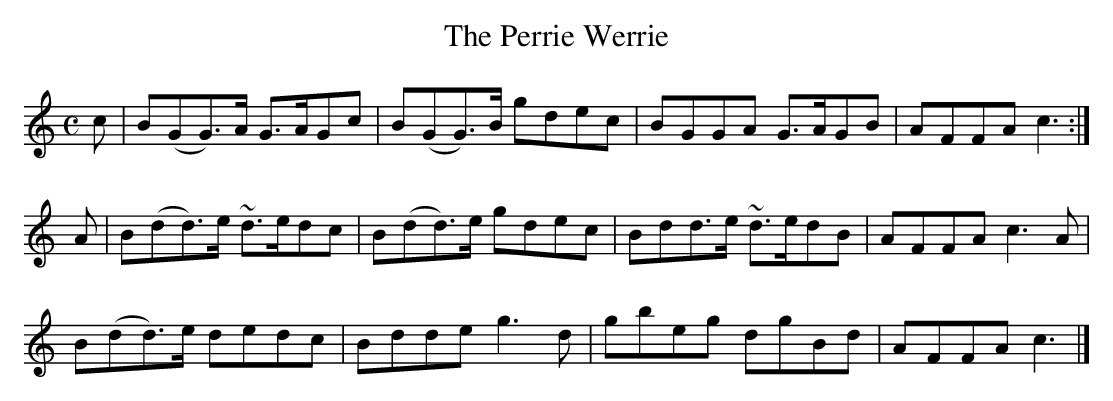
X:1
T: The Perrie Werrie
M: C
L: 1/8
K: Gmix
c | B(GG>)A  G>AGc | B(GG>)B gdec | BGGA   G>AGB | AFFA c3 :|
A | B(dd>)e ~d>edc | B(dd>)e gdec | Bdd>e ~d>edB | AFFA c3A |
    B(dd>)e  dedc  | Bdde    g3 d | gbeg   dgBd  | AFFA c3 |]
